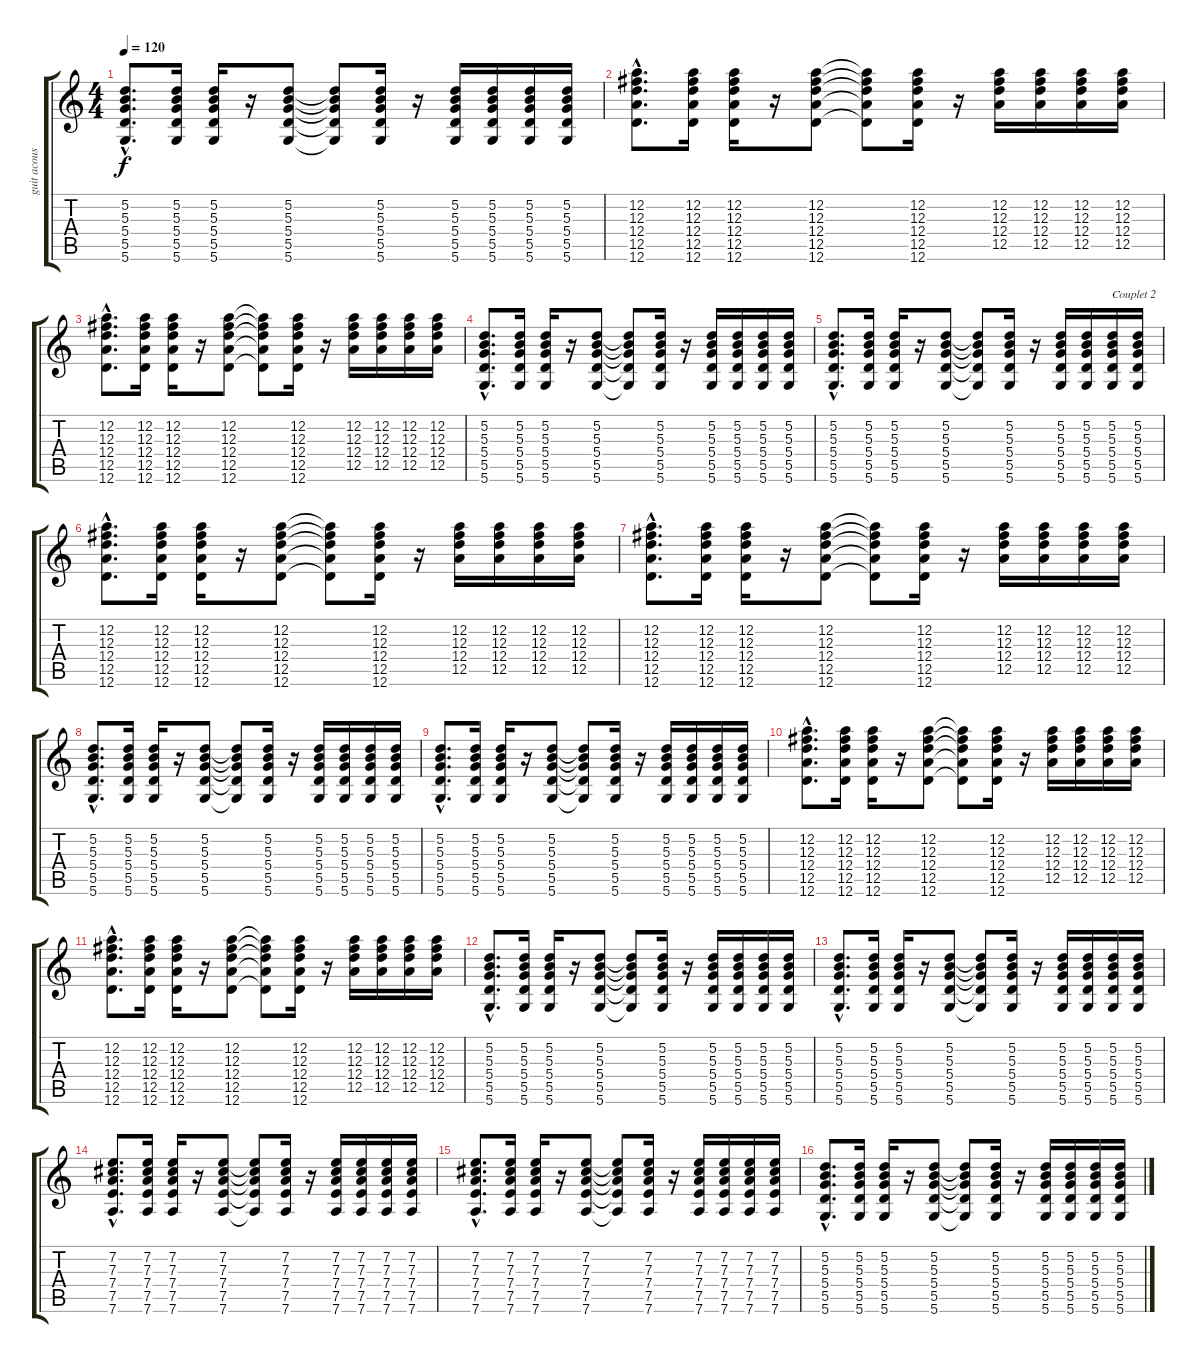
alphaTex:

\track ("guit acoustique" "guit acous") {instrument electricguitarjazz}
\staff {score tabs}
\tuning (D4 A3 Gb3 D3 A2 D2) {hide}
\ts (4 4)
\tempo 120
\clef g2
\ks c
(5.2{hac} 5.3{hac} 5.4{hac} 5.5{hac} 5.6{hac}).8{d dy f} (5.2 5.3 5.4 5.5 5.6).16 (5.2 5.3 5.4 5.5 5.6).16 r.16 (5.2 5.3 5.4 5.5 5.6).8 (5.2{t} 5.3{t} 5.4{t} 5.5{t} 5.6{t}).8 (5.2 5.3 5.4 5.5 5.6).16 r.16 (5.2 5.3 5.4 5.5 5.6).16 (5.2 5.3 5.4 5.5 5.6).16 (5.2 5.3 5.4 5.5 5.6).16 (5.2 5.3 5.4 5.5 5.6).16 |
(12.2{hac} 12.3{hac} 12.4{hac} 12.5{hac} 12.6{hac}).8{d} (12.2 12.3 12.4 12.5 12.6).16 (12.2 12.3 12.4 12.5 12.6).16 r.16 (12.2 12.3 12.4 12.5 12.6).8 (12.2{t} 12.3{t} 12.4{t} 12.5{t} 12.6{t}).8 (12.2 12.3 12.4 12.5 12.6).16 r.16 (12.2 12.3 12.4 12.5).16 (12.2 12.3 12.4 12.5).16 (12.2 12.3 12.4 12.5).16 (12.2 12.3 12.4 12.5).16 |
(12.2{hac} 12.3{hac} 12.4{hac} 12.5{hac} 12.6{hac}).8{d} (12.2 12.3 12.4 12.5 12.6).16 (12.2 12.3 12.4 12.5 12.6).16 r.16 (12.2 12.3 12.4 12.5 12.6).8 (12.2{t} 12.3{t} 12.4{t} 12.5{t} 12.6{t}).8 (12.2 12.3 12.4 12.5 12.6).16 r.16 (12.2 12.3 12.4 12.5).16 (12.2 12.3 12.4 12.5).16 (12.2 12.3 12.4 12.5).16 (12.2 12.3 12.4 12.5).16 |
(5.2{hac} 5.3{hac} 5.4{hac} 5.5{hac} 5.6{hac}).8{d} (5.2 5.3 5.4 5.5 5.6).16 (5.2 5.3 5.4 5.5 5.6).16 r.16 (5.2 5.3 5.4 5.5 5.6).8 (5.2{t} 5.3{t} 5.4{t} 5.5{t} 5.6{t}).8 (5.2 5.3 5.4 5.5 5.6).16 r.16 (5.2 5.3 5.4 5.5 5.6).16 (5.2 5.3 5.4 5.5 5.6).16 (5.2 5.3 5.4 5.5 5.6).16 (5.2 5.3 5.4 5.5 5.6).16 |
(5.2{hac} 5.3{hac} 5.4{hac} 5.5{hac} 5.6{hac}).8{d} (5.2 5.3 5.4 5.5 5.6).16 (5.2 5.3 5.4 5.5 5.6).16 r.16 (5.2 5.3 5.4 5.5 5.6).8 (5.2{t} 5.3{t} 5.4{t} 5.5{t} 5.6{t}).8 (5.2 5.3 5.4 5.5 5.6).16 r.16 (5.2 5.3 5.4 5.5 5.6).16 (5.2 5.3 5.4 5.5 5.6).16 (5.2 5.3 5.4 5.5 5.6).16{txt "Couplet 2"} (5.2 5.3 5.4 5.5 5.6).16 |
(12.2{hac} 12.3{hac} 12.4{hac} 12.5{hac} 12.6{hac}).8{d} (12.2 12.3 12.4 12.5 12.6).16 (12.2 12.3 12.4 12.5 12.6).16 r.16 (12.2 12.3 12.4 12.5 12.6).8 (12.2{t} 12.3{t} 12.4{t} 12.5{t} 12.6{t}).8 (12.2 12.3 12.4 12.5 12.6).16 r.16 (12.2 12.3 12.4 12.5).16 (12.2 12.3 12.4 12.5).16 (12.2 12.3 12.4 12.5).16 (12.2 12.3 12.4 12.5).16 |
(12.2{hac} 12.3{hac} 12.4{hac} 12.5{hac} 12.6{hac}).8{d} (12.2 12.3 12.4 12.5 12.6).16 (12.2 12.3 12.4 12.5 12.6).16 r.16 (12.2 12.3 12.4 12.5 12.6).8 (12.2{t} 12.3{t} 12.4{t} 12.5{t} 12.6{t}).8 (12.2 12.3 12.4 12.5 12.6).16 r.16 (12.2 12.3 12.4 12.5).16 (12.2 12.3 12.4 12.5).16 (12.2 12.3 12.4 12.5).16 (12.2 12.3 12.4 12.5).16 |
(5.2{hac} 5.3{hac} 5.4{hac} 5.5{hac} 5.6{hac}).8{d} (5.2 5.3 5.4 5.5 5.6).16 (5.2 5.3 5.4 5.5 5.6).16 r.16 (5.2 5.3 5.4 5.5 5.6).8 (5.2{t} 5.3{t} 5.4{t} 5.5{t} 5.6{t}).8 (5.2 5.3 5.4 5.5 5.6).16 r.16 (5.2 5.3 5.4 5.5 5.6).16 (5.2 5.3 5.4 5.5 5.6).16 (5.2 5.3 5.4 5.5 5.6).16 (5.2 5.3 5.4 5.5 5.6).16 |
(5.2{hac} 5.3{hac} 5.4{hac} 5.5{hac} 5.6{hac}).8{d} (5.2 5.3 5.4 5.5 5.6).16 (5.2 5.3 5.4 5.5 5.6).16 r.16 (5.2 5.3 5.4 5.5 5.6).8 (5.2{t} 5.3{t} 5.4{t} 5.5{t} 5.6{t}).8 (5.2 5.3 5.4 5.5 5.6).16 r.16 (5.2 5.3 5.4 5.5 5.6).16 (5.2 5.3 5.4 5.5 5.6).16 (5.2 5.3 5.4 5.5 5.6).16 (5.2 5.3 5.4 5.5 5.6).16 |
(12.2{hac} 12.3{hac} 12.4{hac} 12.5{hac} 12.6{hac}).8{d} (12.2 12.3 12.4 12.5 12.6).16 (12.2 12.3 12.4 12.5 12.6).16 r.16 (12.2 12.3 12.4 12.5 12.6).8 (12.2{t} 12.3{t} 12.4{t} 12.5{t} 12.6{t}).8 (12.2 12.3 12.4 12.5 12.6).16 r.16 (12.2 12.3 12.4 12.5).16 (12.2 12.3 12.4 12.5).16 (12.2 12.3 12.4 12.5).16 (12.2 12.3 12.4 12.5).16 |
(12.2{hac} 12.3{hac} 12.4{hac} 12.5{hac} 12.6{hac}).8{d} (12.2 12.3 12.4 12.5 12.6).16 (12.2 12.3 12.4 12.5 12.6).16 r.16 (12.2 12.3 12.4 12.5 12.6).8 (12.2{t} 12.3{t} 12.4{t} 12.5{t} 12.6{t}).8 (12.2 12.3 12.4 12.5 12.6).16 r.16 (12.2 12.3 12.4 12.5).16 (12.2 12.3 12.4 12.5).16 (12.2 12.3 12.4 12.5).16 (12.2 12.3 12.4 12.5).16 |
(5.2{hac} 5.3{hac} 5.4{hac} 5.5{hac} 5.6{hac}).8{d} (5.2 5.3 5.4 5.5 5.6).16 (5.2 5.3 5.4 5.5 5.6).16 r.16 (5.2 5.3 5.4 5.5 5.6).8 (5.2{t} 5.3{t} 5.4{t} 5.5{t} 5.6{t}).8 (5.2 5.3 5.4 5.5 5.6).16 r.16 (5.2 5.3 5.4 5.5 5.6).16 (5.2 5.3 5.4 5.5 5.6).16 (5.2 5.3 5.4 5.5 5.6).16 (5.2 5.3 5.4 5.5 5.6).16 |
(5.2{hac} 5.3{hac} 5.4{hac} 5.5{hac} 5.6{hac}).8{d} (5.2 5.3 5.4 5.5 5.6).16 (5.2 5.3 5.4 5.5 5.6).16 r.16 (5.2 5.3 5.4 5.5 5.6).8 (5.2{t} 5.3{t} 5.4{t} 5.5{t} 5.6{t}).8 (5.2 5.3 5.4 5.5 5.6).16 r.16 (5.2 5.3 5.4 5.5 5.6).16 (5.2 5.3 5.4 5.5 5.6).16 (5.2 5.3 5.4 5.5 5.6).16 (5.2 5.3 5.4 5.5 5.6).16 |
(7.2{hac} 7.3{hac} 7.4{hac} 7.5{hac} 7.6{hac}).8{d} (7.2 7.3 7.4 7.5 7.6).16 (7.2 7.3 7.4 7.5 7.6).16 r.16 (7.2 7.3 7.4 7.5 7.6).8 (7.2{t} 7.3{t} 7.4{t} 7.5{t} 7.6{t}).8 (7.2 7.3 7.4 7.5 7.6).16 r.16 (7.2 7.3 7.4 7.5 7.6).16 (7.2 7.3 7.4 7.5 7.6).16 (7.2 7.3 7.4 7.5 7.6).16 (7.2 7.3 7.4 7.5 7.6).16 |
(7.2{hac} 7.3{hac} 7.4{hac} 7.5{hac} 7.6{hac}).8{d} (7.2 7.3 7.4 7.5 7.6).16 (7.2 7.3 7.4 7.5 7.6).16 r.16 (7.2 7.3 7.4 7.5 7.6).8 (7.2{t} 7.3{t} 7.4{t} 7.5{t} 7.6{t}).8 (7.2 7.3 7.4 7.5 7.6).16 r.16 (7.2 7.3 7.4 7.5 7.6).16 (7.2 7.3 7.4 7.5 7.6).16 (7.2 7.3 7.4 7.5 7.6).16 (7.2 7.3 7.4 7.5 7.6).16 |
(5.2{hac} 5.3{hac} 5.4{hac} 5.5{hac} 5.6{hac}).8{d} (5.2 5.3 5.4 5.5 5.6).16 (5.2 5.3 5.4 5.5 5.6).16 r.16 (5.2 5.3 5.4 5.5 5.6).8 (5.2{t} 5.3{t} 5.4{t} 5.5{t} 5.6{t}).8 (5.2 5.3 5.4 5.5 5.6).16 r.16 (5.2 5.3 5.4 5.5 5.6).16 (5.2 5.3 5.4 5.5 5.6).16 (5.2 5.3 5.4 5.5 5.6).16 (5.2 5.3 5.4 5.5 5.6).16
